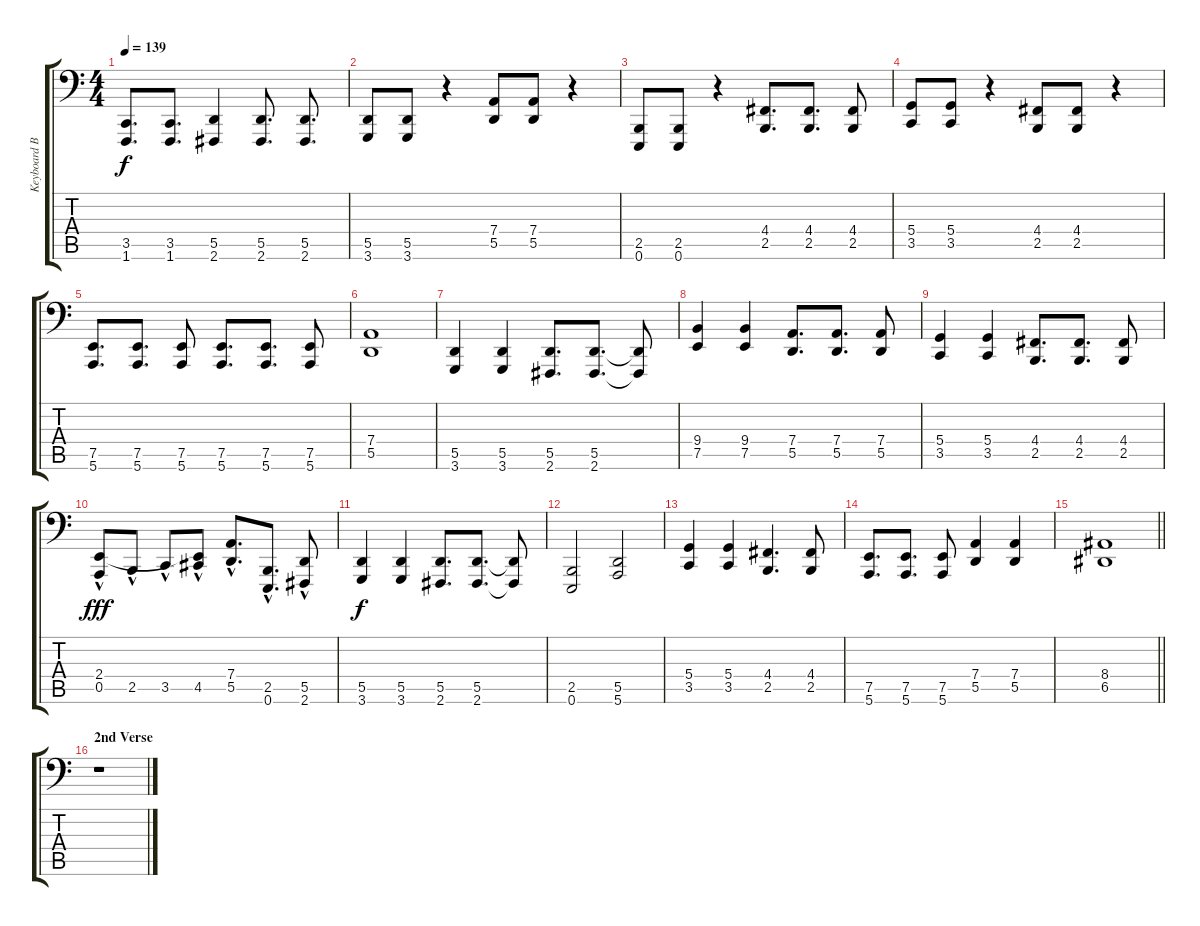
\track ("Keyboard Bass" "Keyboard B") {instrument electricgrandpiano}
\staff {score tabs}
\tuning (E3 B2 G2 D2 A1 E1) {hide}
\ts (4 4)
\tempo 139
\clef f4
\ks c
(3.5 1.6).8{d dy f} (3.5 1.6).8{d} (5.5 2.6).4 (5.5 2.6).8{d} (5.5 2.6).8{d} |
(5.5 3.6).8 (5.5 3.6).8 r.4 (7.4 5.5).8 (7.4 5.5).8 r.4 |
(2.5 0.6).8 (2.5 0.6).8 r.4 (4.4 2.5).8{d} (4.4 2.5).8{d} (4.4 2.5).8 |
(5.4 3.5).8 (5.4 3.5).8 r.4 (4.4 2.5).8 (4.4 2.5).8 r.4 |
(7.5 5.6).8{d} (7.5 5.6).8{d} (7.5 5.6).8 (7.5 5.6).8{d} (7.5 5.6).8{d} (7.5 5.6).8 |
(7.4 5.5).1 |
(5.5 3.6).4 (5.5 3.6).4 (5.5 2.6).8{d} (5.5 2.6).8{d} (5.5{t} 2.6{t}).8 |
(9.4 7.5).4 (9.4 7.5).4 (7.4 5.5).8{d} (7.4 5.5).8{d} (7.4 5.5).8 |
(5.4 3.5).4 (5.4 3.5).4 (4.4 2.5).8{d} (4.4 2.5).8{d} (4.4 2.5).8 |
(2.4 0.5{hac}).8{dy fff} 2.5{hac}.8 3.5{hac}.8 (2.4{t} 4.5{hac}).8 (7.4 5.5{hac}).8{d} (2.5 0.6{hac}).8{d} (5.5 2.6{hac}).8 |
(5.5 3.6).4{dy f} (5.5 3.6).4 (5.5 2.6).8{d} (5.5 2.6).8{d} (5.5{t} 2.6{t}).8 |
(2.5 0.6).2 (5.5 5.6).2 |
(5.4 3.5).4 (5.4 3.5).4 (4.4 2.5).4{d} (4.4 2.5).8 |
(7.5 5.6).8{d} (7.5 5.6).8{d} (7.5 5.6).8 (7.4 5.5).4 (7.4 5.5).4 |
\barLineRight lightlight
(8.4 6.5).1 |
\section ("" "2nd Verse")
r.1
